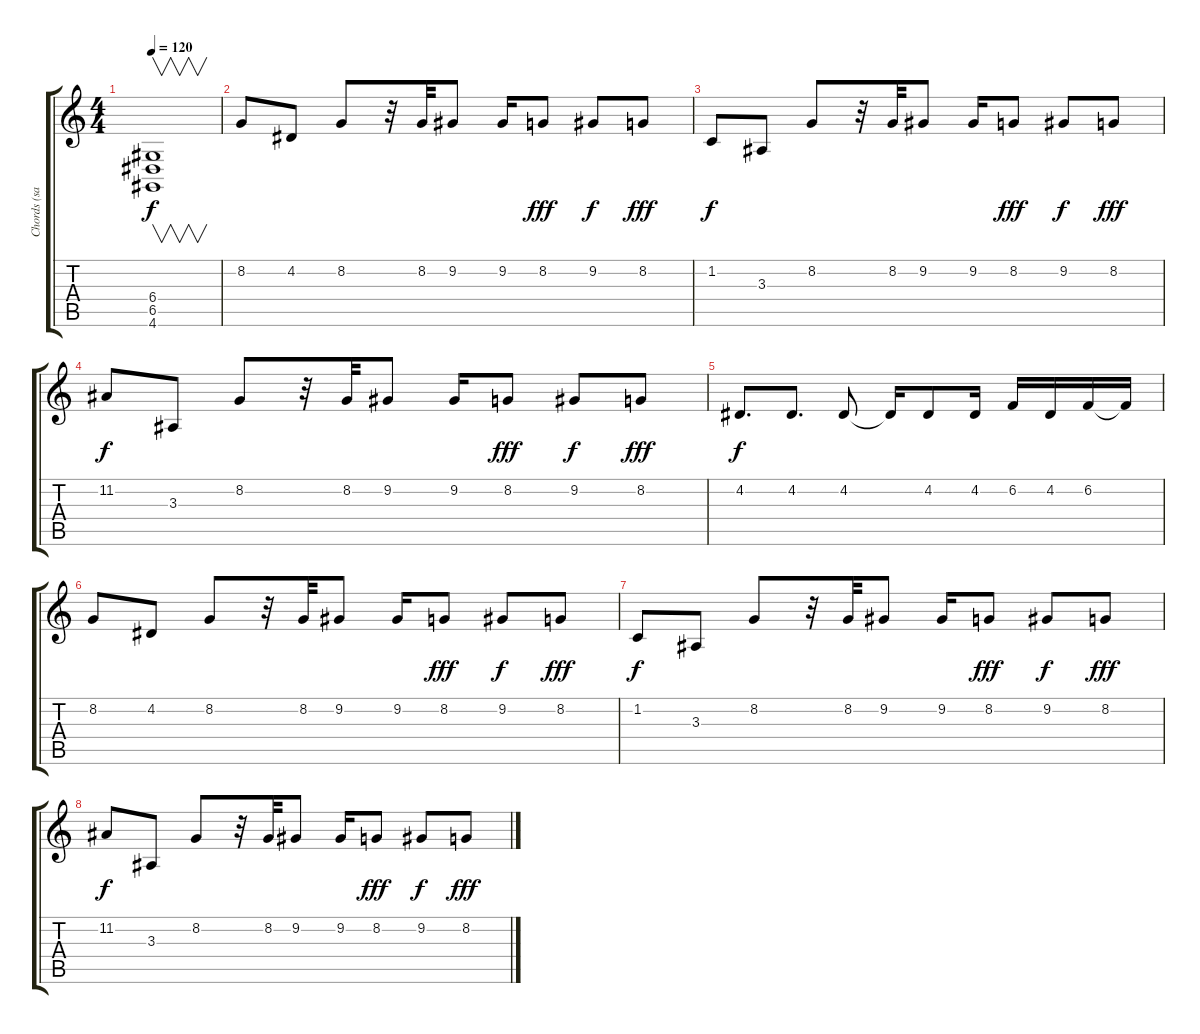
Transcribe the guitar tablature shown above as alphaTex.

\track ("Chords (sawtooth)" "Chords (sa") {instrument lead2sawtooth}
\staff {score tabs}
\tuning (E4 B3 G3 D3 A2 E2) {hide}
\ts (4 4)
\tempo 120
\clef g2
\ks c
(6.4 6.5 4.6).1{v dy f} |
8.2.8 4.2.8 8.2.8 r.32 8.2.32 9.2.8 9.2.16 8.2.8{dy fff} 9.2.8{dy f} 8.2.8{dy fff} |
1.2.8{dy f} 3.3.8 8.2.8 r.32 8.2.32 9.2.8 9.2.16 8.2.8{dy fff} 9.2.8{dy f} 8.2.8{dy fff} |
11.2.8{dy f} 3.3.8 8.2.8 r.32 8.2.32 9.2.8 9.2.16 8.2.8{dy fff} 9.2.8{dy f} 8.2.8{dy fff} |
4.2.8{d dy f} 4.2.8{d} 4.2.8 4.2{t}.16 4.2.8 4.2.16 6.2.16 4.2.16 6.2.16 6.2{t}.16 |
8.2.8 4.2.8 8.2.8 r.32 8.2.32 9.2.8 9.2.16 8.2.8{dy fff} 9.2.8{dy f} 8.2.8{dy fff} |
1.2.8{dy f} 3.3.8 8.2.8 r.32 8.2.32 9.2.8 9.2.16 8.2.8{dy fff} 9.2.8{dy f} 8.2.8{dy fff} |
11.2.8{dy f} 3.3.8 8.2.8 r.32 8.2.32 9.2.8 9.2.16 8.2.8{dy fff} 9.2.8{dy f} 8.2.8{dy fff}
